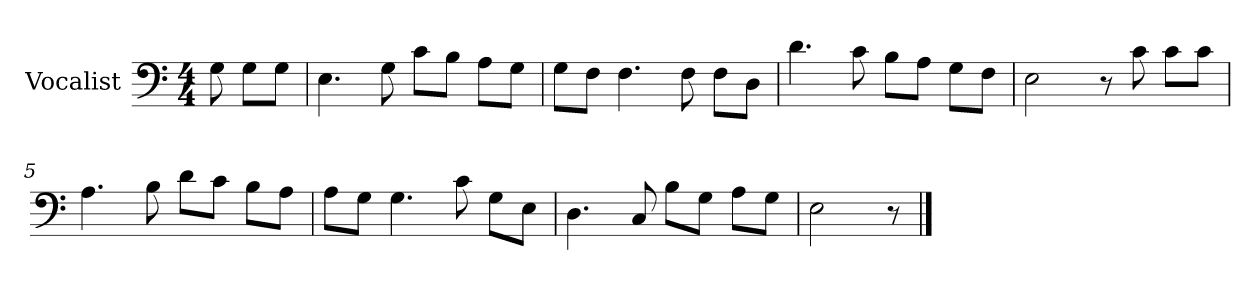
**kern
*part1
*staff1
*I"Vocalist
*k[]
*C:
*M4/4
=
8G
8GL
8GJ
=1
4.E
8G
8cL
8BJ
8AL
8GJ
=2
8GL
8FJ
4.F
8F
8FL
8DJ
=3
4.d
8c
8BL
8AJ
8GL
8FJ
=4
2E
8r
8c
8cL
8cJ
=5
4.A
8B
8dL
8cJ
8BL
8AJ
=6
8AL
8GJ
4.G
8c
8GL
8EJ
=7
4.D
8C
8BL
8GJ
8AL
8GJ
=8
2E
8r
==
*-
